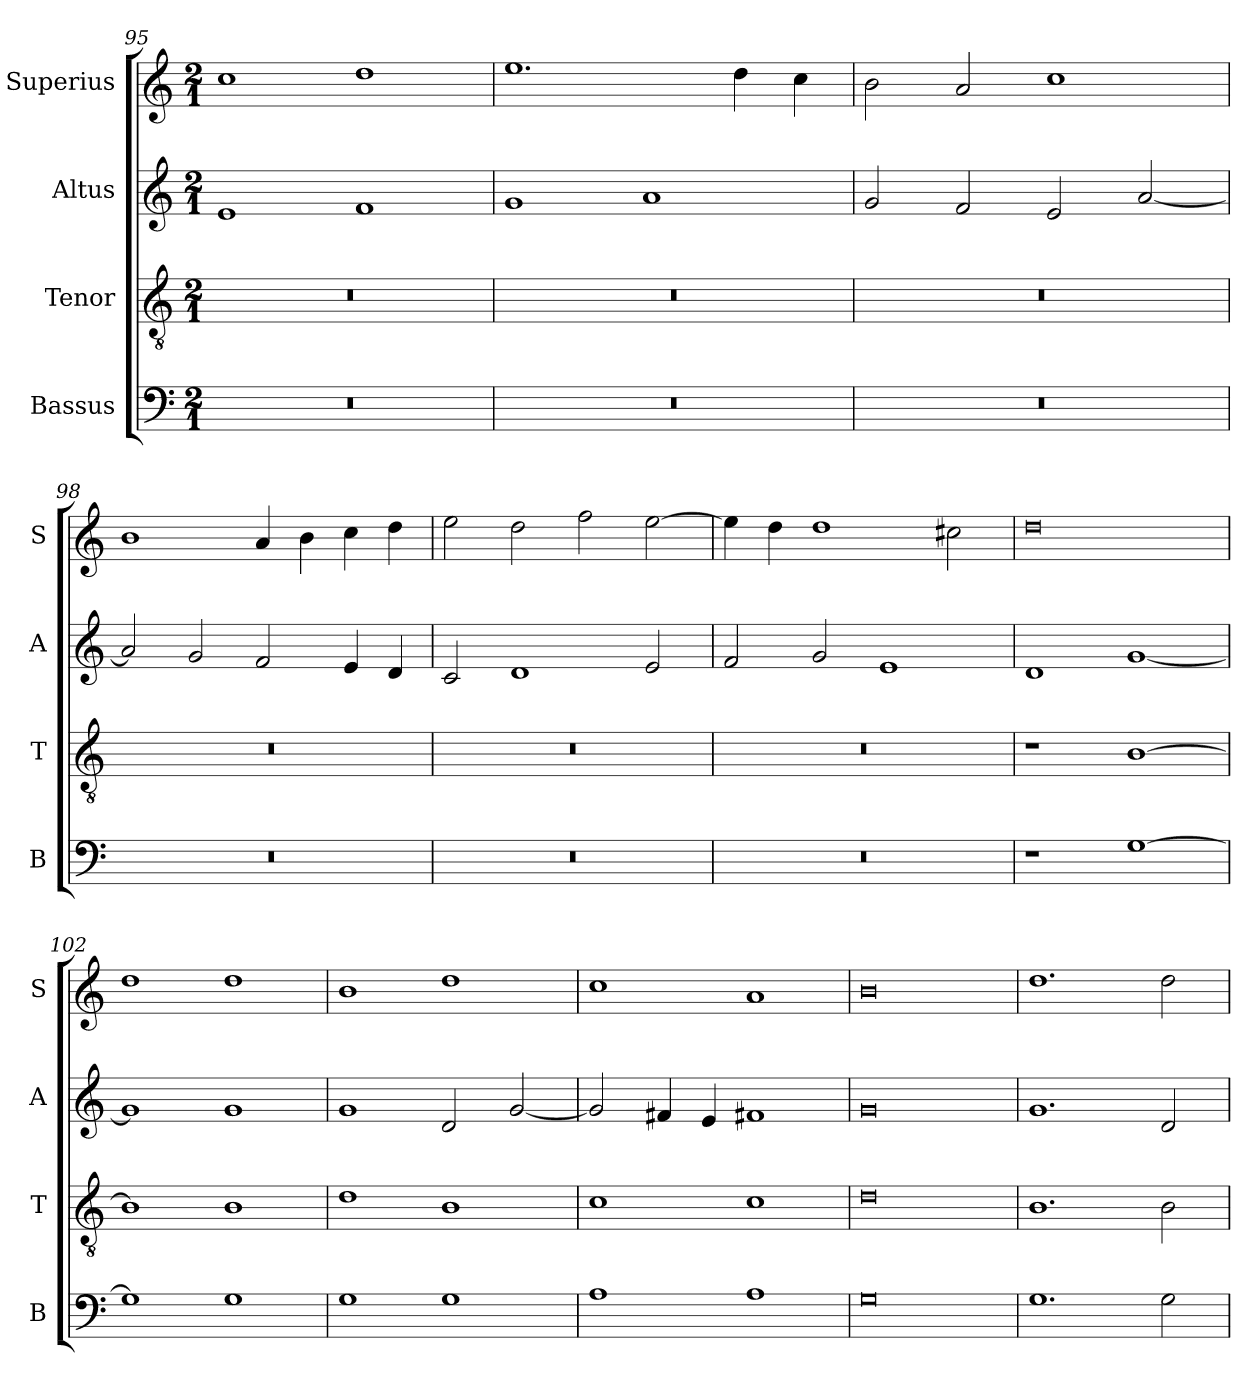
**kern	**kern	**kern	**kern
*part4	*part3	*part2	*part1
*staff4	*staff3	*staff2	*staff1
*I"Bassus	*I"Tenor	*I"Altus	*I"Superius
*I'B	*I'T	*I'A	*I'S
*clefF4	*clefGv2	*clefG2	*clefG2
*k[]	*k[]	*k[]	*k[]
*C:	*C:	*C:	*C:
*M2/1	*M2/1	*M2/1	*M2/1
=95	=95	=95	=95
0r	0r	1e	1cc
.	.	1f	1dd
=96	=96	=96	=96
0r	0r	1g	1.ee
.	.	1a	.
.	.	.	4dd
.	.	.	4cc
=97	=97	=97	=97
0r	0r	2g	2b
.	.	2f	2a
.	.	2e	1cc
.	.	[2a	.
=98	=98	=98	=98
0r	0r	2a]	1b
.	.	2g	.
.	.	2f	4a
.	.	.	4b
.	.	4e	4cc
.	.	4d	4dd
=99	=99	=99	=99
0r	0r	2c	2ee
.	.	1d	2dd
.	.	.	2ff
.	.	2e	[2ee
=100	=100	=100	=100
0r	0r	2f	4ee]
.	.	.	4dd
.	.	2g	1dd
.	.	1e	.
.	.	.	2cc#X
=101	=101	=101	=101
1r	1r	1d	0dd
[1G	[1B	[1g	.
=102	=102	=102	=102
1G]	1B]	1g]	1dd
1G	1B	1g	1dd
=103	=103	=103	=103
1G	1d	1g	1b
1G	1B	2d	1dd
.	.	[2g	.
=104	=104	=104	=104
1A	1c	2g]	1cc
.	.	4f#X	.
.	.	4e	.
1A	1c	1f#X	1a
=105	=105	=105	=105
0G	0d	0g	0b
=106	=106	=106	=106
1.G	1.B	1.g	1.dd
2G	2B	2d	2dd
=	=	=	=
*-	*-	*-	*-
